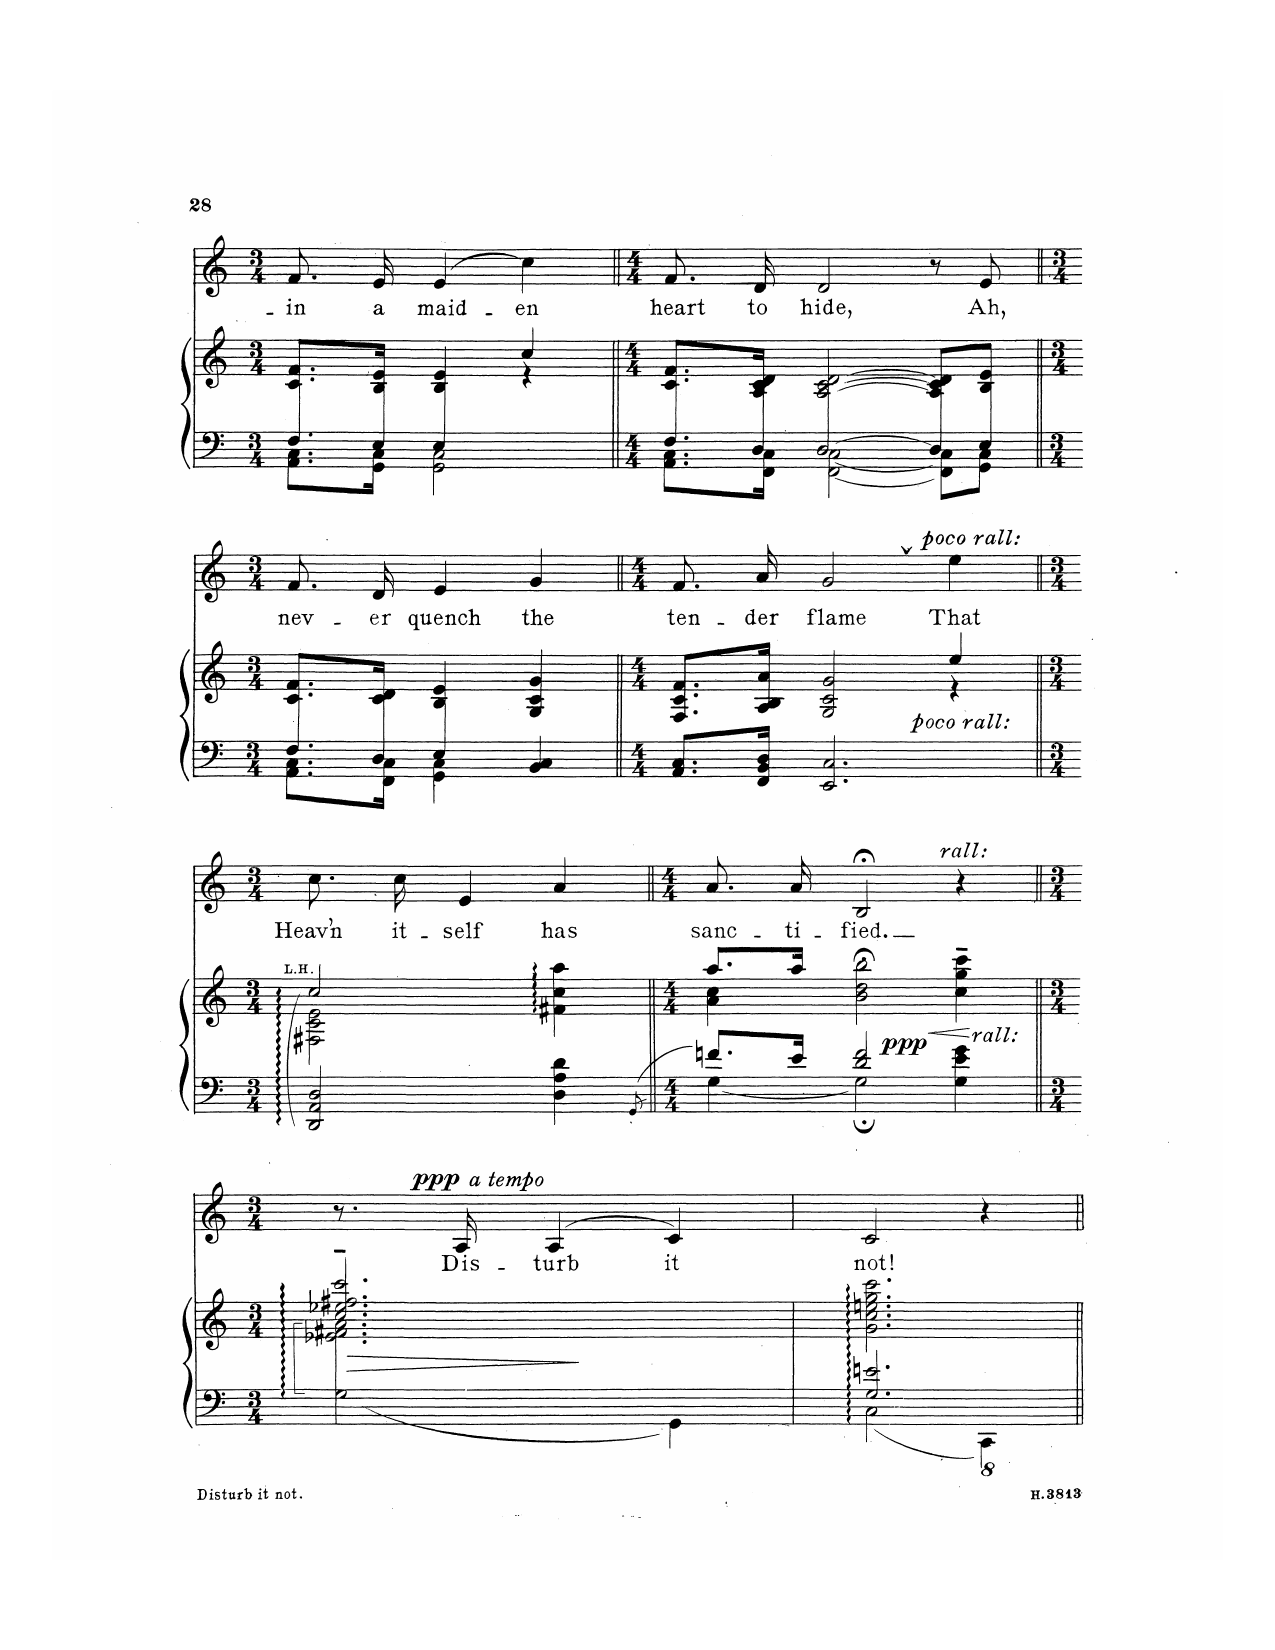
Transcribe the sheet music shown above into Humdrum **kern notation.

**kern	**kern	**dynam	**kern	**text	**dynam
*part2	*part2	*part2	*part1	*part1	*part1
*staff3	*staff2	*staff2/3	*staff1	*staff1	*staff1
*I"Piano	*	*	*I"Contralto	*	*
*I'Pno	*	*	*	*	*
*clefF4	*clefG2	*	*clefG2	*	*
*k[]	*k[]	*	*k[]	*	*
*M3/4	*M3/4	*	*M3/4	*	*
=34	=34	=34	=34	=34	=34
*^	*^	*	*	*	*
8.F/L	8.AA\ 8.C\L	8.c/ 8.f/L	2ryy	.	8.f/L	-in	.
16E/Jk	16GG\ 16C\Jk	16B/ 16e/Jk	.	.	16e/Jk	a	.
4E\	2GG\ 2C\	4B/ 4e/	.	.	(4e/	mai-	.
4ryy	.	4cc/	4r	.	4cc\)	-den	.
*	*	*v	*v	*	*	*	*
=35||	=35||	=35||	=35||	=35||	=35||	=35||
*M4/4	*	*M4/4	*	*M4/4	*	*
8.F/L	8.AA\ 8.C\L	8.c/ 8.f/L	.	8.f/L	heart	.
16D/Jk	16FF\ 16C\Jk	16A/ 16c/ 16d/Jk	.	16d/Jk	to	.
[2D\	[2FF\ [<2C\	[2A/ [2c/ [2d/	.	2d/	hide,	.
8D/L]	8FF\] 8C\]L	8A/] 8c/] 8d/]L	.	8r	.	.
8E/J	8GG\ 8C\J	8B/ 8e/J	.	8e/	Ah,	.
=36||	=36||	=36||	=36||	=36||	=36||	=36||
*M3/4	*	*M3/4	*	*M3/4	*	*
*	*	*^	*	*	*	*
8.F/L	8.AA\ 8.C\L	8.c/ 8.f/L	2ryy	.	8.f/L	nev-	.
16D/Jk	16FF\ 16C\Jk	16c/ 16d/Jk	.	.	16d/Jk	-er	.
4E\	4GG\ 4C\	4B/ 4e/	.	.	4e/	quench	.
4ryy	4BB/ 4C/	4G/ 4c/ 4g/	4ryy	.	4g/	the	.
*v	*v	*	*	*	*	*	*
=37||	=37||	=37||	=37||	=37||	=37||	=37||
*M4/4	*M4/4	*	*	*M4/4	*	*
8.AA/ 8.C/L	8.F/ 8.c/ 8.f/L	2.ryy	.	8.f/L	ten-	.
16FF/ 16BB/ 16D/Jk	16A/ 16B/ 16a/Jk	.	.	16a/Jk	-der	.
2.EE/ 2.C/	2G/ 2c/ 2g/	.	.	2g,/	flame	.
!	!	!	!	!LO:TX:i:t=poco rall.	!	!
!	!LO:TX:i:t=colla voce	!	!	!	!	!
.	4ee/	4r	.	4ee\	That	.
=38||	=38||	=38||	=38||	=38||	=38||	=38||
*M3/4	*M3/4	*	*	*M3/4	*	*
*^	*	*	*	*	*	*
!	!	!LO:TX:a:t=L.H.	!	!	!	!	!
2DD/ 2AA/ 2D/	8...ryy	2cc/	2F#X\ 2c\ 2e\	.	8.cc\L	Heav’n	.
.	.	.	.	.	16cc\Jk	it-	.
*v	*v	*	*	*	*	*	*
.	.	.	.	4e/	-self	.
4D\ 4A\ 4d\	(4f#X\ 4cc\ 4aa\	4ryy	.	4a/	has	.
*^	*	*	*	*	*	*
.	8qGG/	.	.	.	.	.	.
.	64GG!	.	.	.	.	.	.
=39||	=39||	=39||	=39||	=39||	=39||	=39||	=39||
*M4/4	*	*M4/4	*	*	*M4/4	*	*
8.fn/L	[4G\	8.aa/L	4a\ 4cc\	.	8.a/L	sanc-	.
16e/Jk	.	16aa/Jk	.	.	16a/Jk	-ti-	.
!	!	!	!	!LO:DY:b	!	!	!
2d/ 2f/	2G;\]	2b\;< 2dd\;< 2bb\;<	2.ryy	ppp	2B;</	-fied.	.
!	!	!	!	!	!LO:TX:i:t=rall.	!	!
!	!	!LO:TX:i:t=rall.	!	!	!	!	!
!	!	!	!	!LO:HP:b	!	!	!
4G\ 4e\ 4g\	4ryy	4cc\~ 4gg\~ 4ccc\~	.	<	4r	.	.
*v	*v	*	*	*	*	*	*
=40||	=40||	=40||	=40||	=40||	=40||	=40||
*M3/4	*M3/4	*	*	*M3/4	*	*
2G:\	2.cc/~ 2.ee-X/~ 2.ff#X/~ 2.ccc/~	2.e-X\: 2.f#X\: 2.a\:	.	8.r	.	.
!	!	!	!	!	!	!LO:DY:a
!	!	!	!	!	!	!LO:DY:n=1:a
.	.	.	.	16A/	Dis-	ppp other-dynamics
.	.	.	.	(>4A/	-turb	.
4GG\	.	.	.	4c/)	it	.
*	*v	*v	*	*	*	*
.	.	[	.	.	.
=41	=41	=41	=41	=41	=41
*^	*	*	*	*	*
2.G\ 2.en\	2C\	2.g/ 2.cc/ 2.een/ 2.gg/ 2.ccc/	.	2c/	not!	.
.	4CCC\ 4CC\	.	.	4r	.	.
*v	*v	*	*	*	*	*
==	==	==	==	==	==
*-	*-	*-	*-	*-	*-
